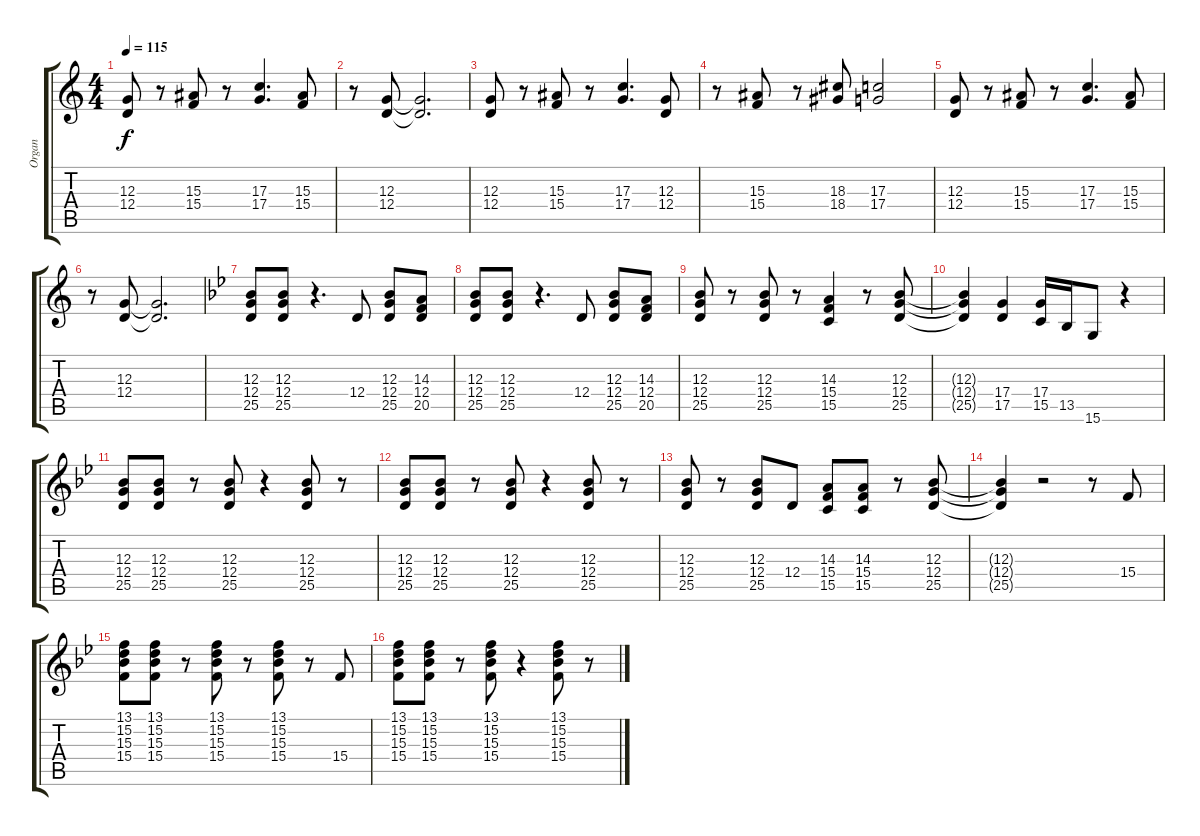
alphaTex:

\track ("Organ" "Organ") {instrument drawbarorgan}
\staff {score tabs}
\tuning (E4 B3 G3 D3 A2 E2) {hide}
\ts (4 4)
\tempo 115
\clef g2
\ks c
(12.3 12.4).8{dy f} r.8 (15.3 15.4).8 r.8 (17.3 17.4).4{d} (15.3 15.4).8 |
r.8 (12.3 12.4).8 (12.3{t} 12.4{t}).2{d} |
(12.3 12.4).8 r.8 (15.3 15.4).8 r.8 (17.3 17.4).4{d} (12.3 12.4).8 |
r.8 (15.3 15.4).8 r.8 (18.3 18.4).8 (17.3 17.4).2 |
(12.3 12.4).8 r.8 (15.3 15.4).8 r.8 (17.3 17.4).4{d} (15.3 15.4).8 |
r.8 (12.3 12.4).8 (12.3{t} 12.4{t}).2{d} |
\ks bb
(12.3 12.4 25.5).8 (12.3 12.4 25.5).8 r.4{d} 12.4.8 (12.3 12.4 25.5).8 (14.3 12.4 20.5).8 |
(12.3 12.4 25.5).8 (12.3 12.4 25.5).8 r.4{d} 12.4.8 (12.3 12.4 25.5).8 (14.3 12.4 20.5).8 |
(12.3 12.4 25.5).8 r.8 (12.3 12.4 25.5).8 r.8 (14.3 15.4 15.5).4 r.8 (12.3 12.4 25.5).8 |
(12.3{t} 12.4{t} 25.5{t}).4 (17.4 17.5).4 (17.4 15.5).16 13.5.16 15.6.8 r.4 |
(12.3 12.4 25.5).8 (12.3 12.4 25.5).8 r.8 (12.3 12.4 25.5).8 r.4 (12.3 12.4 25.5).8 r.8 |
(12.3 12.4 25.5).8 (12.3 12.4 25.5).8 r.8 (12.3 12.4 25.5).8 r.4 (12.3 12.4 25.5).8 r.8 |
(12.3 12.4 25.5).8 r.8 (12.3 12.4 25.5).8 12.4.8 (14.3 15.4 15.5).8 (14.3 15.4 15.5).8 r.8 (12.3 12.4 25.5).8 |
(12.3{t} 12.4{t} 25.5{t}).4 r.2 r.8 15.4.8 |
(13.1 15.2 15.3 15.4).8 (13.1 15.2 15.3 15.4).8 r.8 (13.1 15.2 15.3 15.4).8 r.8 (13.1 15.2 15.3 15.4).8 r.8 15.4.8 |
(13.1 15.2 15.3 15.4).8 (13.1 15.2 15.3 15.4).8 r.8 (13.1 15.2 15.3 15.4).8 r.4 (13.1 15.2 15.3 15.4).8 r.8
